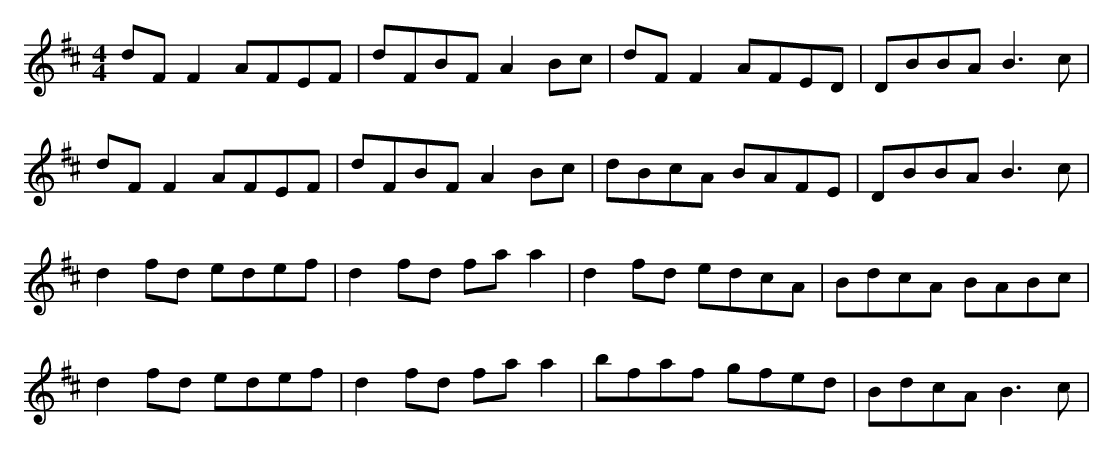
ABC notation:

X:1
M:4/4
K:D
dF F2 AFEF|dFBF A2 Bc|dF F2 AFED|DBBA B3 c|
dF F2 AFEF|dFBF A2 Bc|dBcA BAFE|DBBA B3 c|
d2 fd edef|d2 fd fa a2|d2 fd edcA|BdcA BABc|
d2 fd edef|d2 fd fa a2|bfaf gfed|BdcA B3 c|
